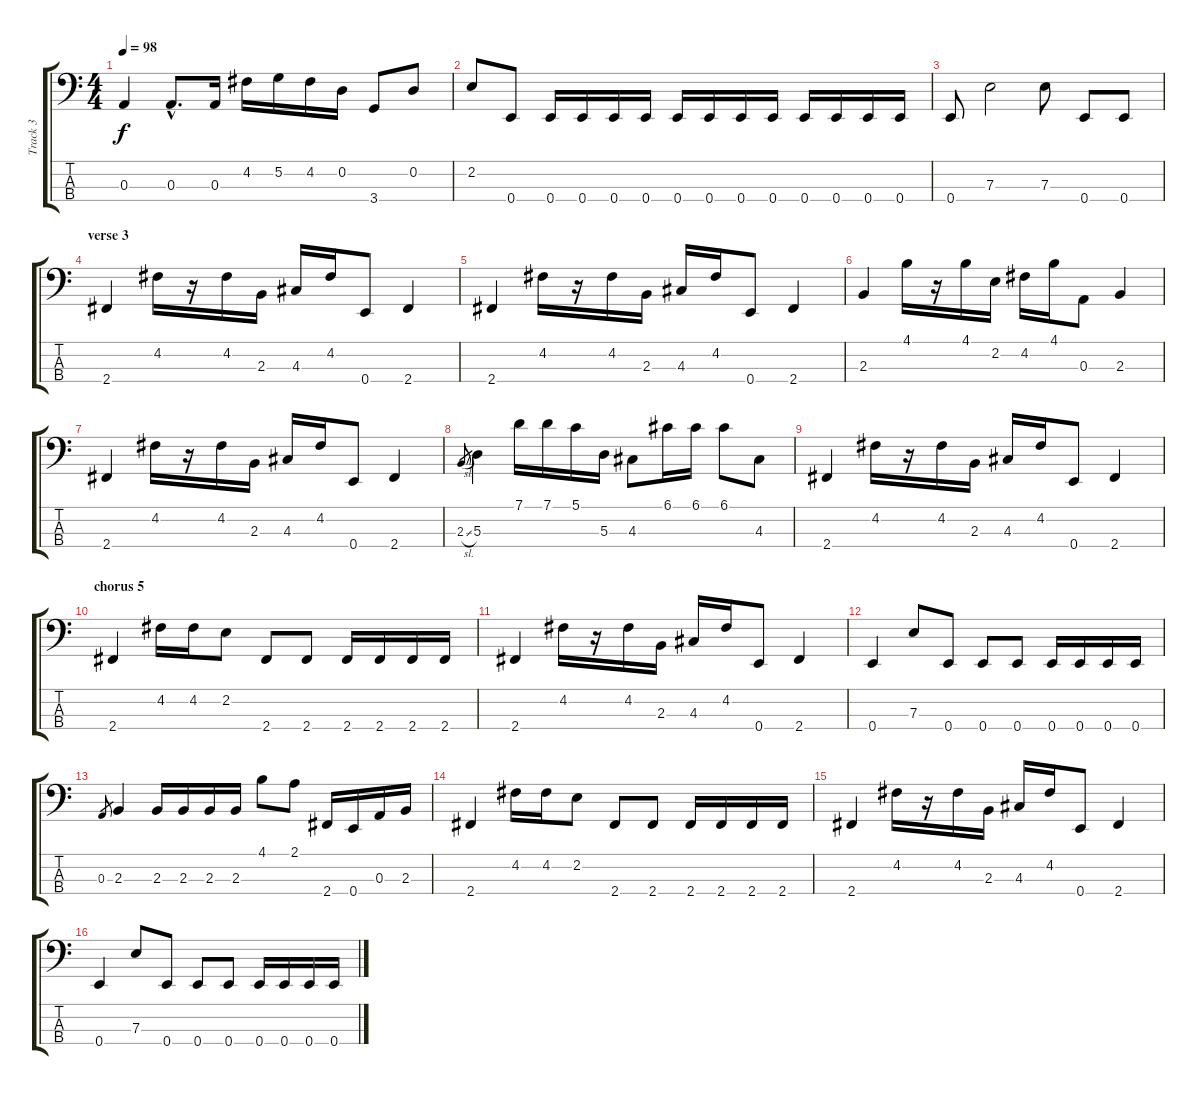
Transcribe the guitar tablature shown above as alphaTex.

\track ("Track 3" "Track 3") {instrument electricbassfinger}
\staff {score tabs}
\tuning (G2 D2 A1 E1) {hide}
\ts (4 4)
\tempo 98
\clef f4
\ks c
0.3.4{dy f} 0.3{hac}.8{d} 0.3.16 4.2.16 5.2.16 4.2.16 0.2.16 3.4.8 0.2.8 |
2.2.8 0.4.8 0.4.16 0.4.16 0.4.16 0.4.16 0.4.16 0.4.16 0.4.16 0.4.16 0.4.16 0.4.16 0.4.16 0.4.16 |
0.4.8 7.3.2 7.3.8 0.4.8 0.4.8 |
\section ("" "verse 3")
2.4.4 4.2.16 r.16 4.2.16 2.3.16 4.3.16 4.2.16 0.4.8 2.4.4 |
2.4.4 4.2.16 r.16 4.2.16 2.3.16 4.3.16 4.2.16 0.4.8 2.4.4 |
2.3.4 4.1.16 r.16 4.1.16 2.2.16 4.2.16 4.1.16 0.3.8 2.3.4 |
2.4.4 4.2.16 r.16 4.2.16 2.3.16 4.3.16 4.2.16 0.4.8 2.4.4 |
2.3{sl}.8{gr} 5.3.4 7.1.16 7.1.16 5.1.16 5.3.16 4.3.8 6.1.16 6.1.16 6.1.8 4.3.8 |
2.4.4 4.2.16 r.16 4.2.16 2.3.16 4.3.16 4.2.16 0.4.8 2.4.4 |
\section ("" "chorus 5")
2.4.4 4.2.16 4.2.16 2.2.8 2.4.8 2.4.8 2.4.16 2.4.16 2.4.16 2.4.16 |
2.4.4 4.2.16 r.16 4.2.16 2.3.16 4.3.16 4.2.16 0.4.8 2.4.4 |
0.4.4 7.3.8 0.4.8 0.4.8 0.4.8 0.4.16 0.4.16 0.4.16 0.4.16 |
0.3.8{gr} 2.3.4 2.3.16 2.3.16 2.3.16 2.3.16 4.1.8 2.1.8 2.4.16 0.4.16 0.3.16 2.3.16 |
2.4.4 4.2.16 4.2.16 2.2.8 2.4.8 2.4.8 2.4.16 2.4.16 2.4.16 2.4.16 |
2.4.4 4.2.16 r.16 4.2.16 2.3.16 4.3.16 4.2.16 0.4.8 2.4.4 |
0.4.4 7.3.8 0.4.8 0.4.8 0.4.8 0.4.16 0.4.16 0.4.16 0.4.16
